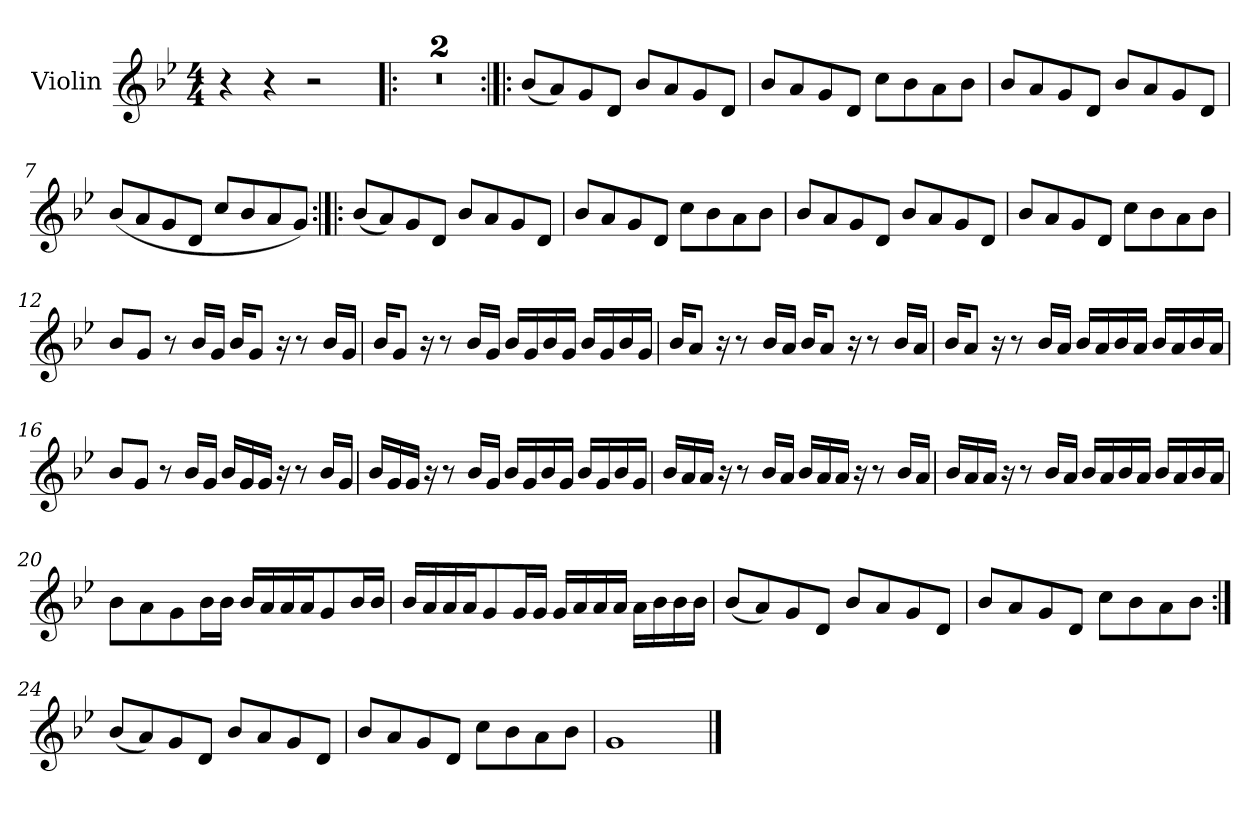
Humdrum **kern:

**kern
*part1
*staff1
*I"Violin
*I'Vln
*clefG2
*k[b-e-]
*B-:
*M4/4
=1
4r
4r
2r
=2!|:
1r
=3
1r
=4:|!|:
(8b-/L
8a/)
8g/
8d/J
8b-/L
8a/
8g/
8d/J
=5
8b-/L
8a/
8g/
8d/J
8cc\L
8b-\
8a\
8b-\J
=6
8b-/L
8a/
8g/
8d/J
8b-/L
8a/
8g/
8d/J
=7
(8b-/L
8a/
8g/
8d/J
8cc/L
8b-/
8a/
8g/J)
!!LO:LB:g=z
=8:|!|:
(8b-/L
8a/)
8g/
8d/J
8b-/L
8a/
8g/
8d/J
=9
8b-/L
8a/
8g/
8d/J
8cc\L
8b-\
8a\
8b-\J
=10
8b-/L
8a/
8g/
8d/J
8b-/L
8a/
8g/
8d/J
=11
8b-/L
8a/
8g/
8d/J
8cc\L
8b-\
8a\
8b-\J
=12
8b-/L
8g/J
8r
16b-/LL
16g/JJ
16b-/KL
8g/J
16r
8r
16b-/LL
16g/JJ
!!LO:LB:g=z
=13
16b-/KL
8g/J
16r
8r
16b-/LL
16g/JJ
16b-/LL
16g/
16b-/
16g/JJ
16b-/LL
16g/
16b-/
16g/JJ
=14
16b-/KL
8a/J
16r
8r
16b-/LL
16a/JJ
16b-/KL
8a/J
16r
8r
16b-/LL
16a/JJ
=15
16b-/KL
8a/J
16r
8r
16b-/LL
16a/JJ
16b-/LL
16a/
16b-/
16a/JJ
16b-/LL
16a/
16b-/
16a/JJ
!!LO:LB:g=z
=16
8b-/L
8g/J
8r
16b-/LL
16g/JJ
16b-/LL
16g/
16g/JJ
16r
8r
16b-/LL
16g/JJ
=17
16b-/LL
16g/
16g/JJ
16r
8r
16b-/LL
16g/JJ
16b-/LL
16g/
16b-/
16g/JJ
16b-/LL
16g/
16b-/
16g/JJ
=18
16b-/LL
16a/
16a/JJ
16r
8r
16b-/LL
16a/JJ
16b-/LL
16a/
16a/JJ
16r
8r
16b-/LL
16a/JJ
!!LO:LB:g=z
=19
16b-/LL
16a/
16a/JJ
16r
8r
16b-/LL
16a/JJ
16b-/LL
16a/
16b-/
16a/JJ
16b-/LL
16a/
16b-/
16a/JJ
=20
8b-\L
8a\
8g\
16b-\L
16b-\JJ
16b-/LL
16a/
16a/
16a/J
8g/
16b-/L
16b-/JJ
=21
16b-/LL
16a/
16a/
16a/J
8g/
16g/L
16g/JJ
16g/LL
16a/
16a/
16a/JJ
16a\LL
16b-\
16b-\
16b-\JJ
!!LO:LB:g=z
=22
(8b-/L
8a/)
8g/
8d/J
8b-/L
8a/
8g/
8d/J
=23
8b-/L
8a/
8g/
8d/J
8cc\L
8b-\
8a\
8b-\J
=24:|!
(8b-/L
8a/)
8g/
8d/J
8b-/L
8a/
8g/
8d/J
=25
8b-/L
8a/
8g/
8d/J
8cc\L
8b-\
8a\
8b-\J
=26
1g
==
*-
